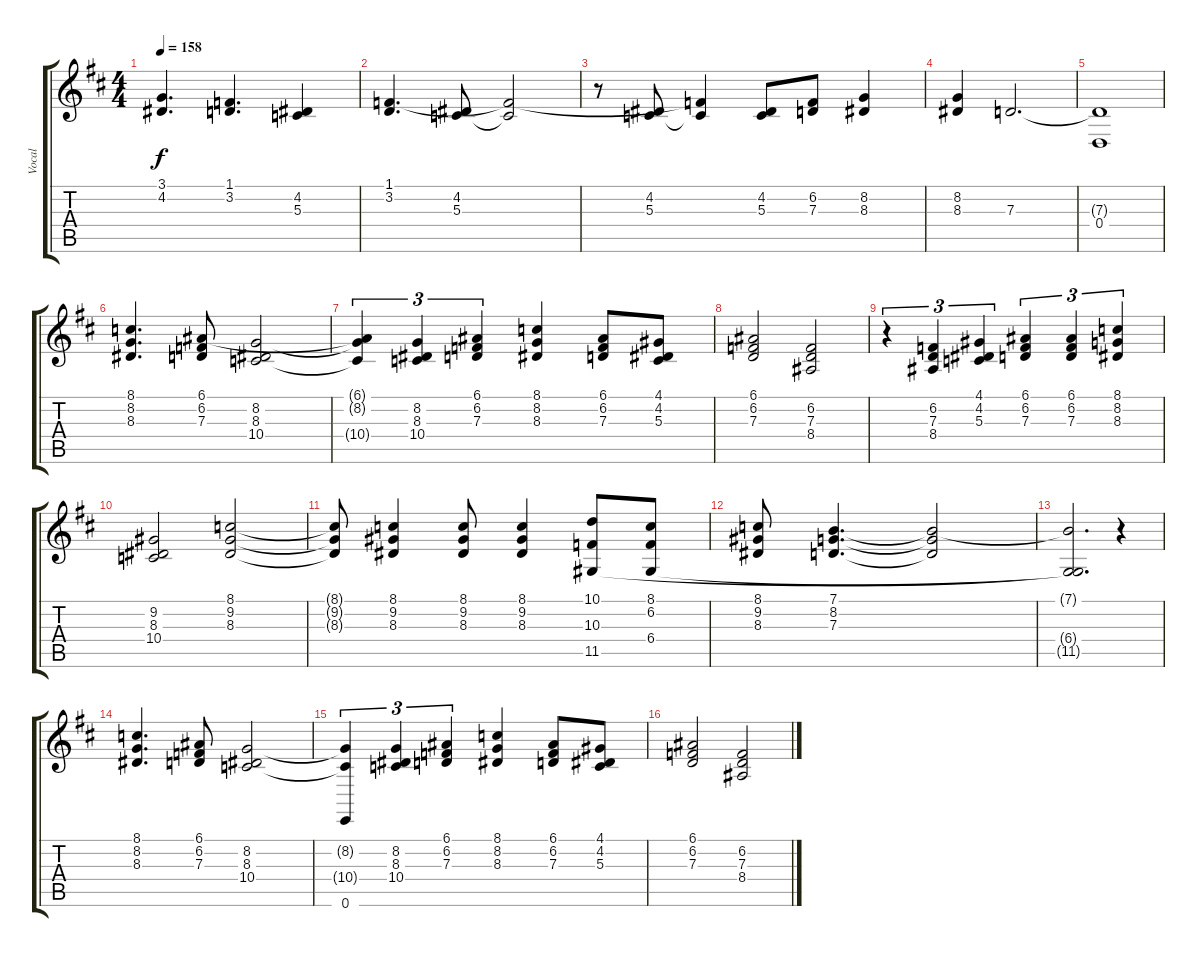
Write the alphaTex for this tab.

\track ("Vocal" "Vocal") {instrument acousticgrandpiano}
\staff {score tabs}
\tuning (E4 B3 G3 D3 A2 E2) {hide}
\ts (4 4)
\tempo 158
\clef g2
\ks d
(3.1 4.2).4{d dy f} (1.1 3.2).4{d} (4.2 5.3).4 |
(1.1 3.2).4{d} (4.2 5.3).8 (1.1{t} 5.3{t}).2 |
r.8 (4.2 5.3).8 (1.1{t} 5.3{t}).4 (4.2 5.3).8 (6.2 7.3).8 (8.2 8.3).4 |
(8.2 8.3).4 7.3.2{d} |
(7.3{t} 0.4).1 |
(8.1 8.2 8.3).4{d} (6.1 6.2 7.3).8 (8.2 8.3 10.4).2 |
(6.1{t} 8.2{t} 10.4{t}).4{tu (3 2)} (8.2 8.3 10.4).4{tu (3 2)} (6.1 6.2 7.3).4{tu (3 2)} (8.1 8.2 8.3).4 (6.1 6.2 7.3).8 (4.1 4.2 5.3).8 |
(6.1 6.2 7.3).2 (6.2 7.3 8.4).2 |
r.4{tu (3 2)} (6.2 7.3 8.4).4{tu (3 2)} (4.1 4.2 5.3).4{tu (3 2)} (6.1 6.2 7.3).4{tu (3 2)} (6.1 6.2 7.3).4{tu (3 2)} (8.1 8.2 8.3).4{tu (3 2)} |
(9.2 8.3 10.4).2 (8.1 9.2 8.3).2 |
(8.1{t} 9.2{t} 8.3{t}).8 (8.1 9.2 8.3).4 (8.1 9.2 8.3).8 (8.1 9.2 8.3).4 (10.1 10.3 11.5).8 (8.1 6.2 6.4).8 |
(8.1 9.2 8.3).8 (7.1 8.2 7.3).4{d} (7.1{t} 8.2{t} 7.3{t}).2 |
(7.1{t} 6.4{t} 11.5{t}).2{d} r.4 |
(8.1 8.2 8.3).4{d} (6.1 6.2 7.3).8 (8.2 8.3 10.4).2 |
(8.2{t} 10.4{t} 0.6).4{tu (3 2)} (8.2 8.3 10.4).4{tu (3 2)} (6.1 6.2 7.3).4{tu (3 2)} (8.1 8.2 8.3).4 (6.1 6.2 7.3).8 (4.1 4.2 5.3).8 |
(6.1 6.2 7.3).2 (6.2 7.3 8.4).2
